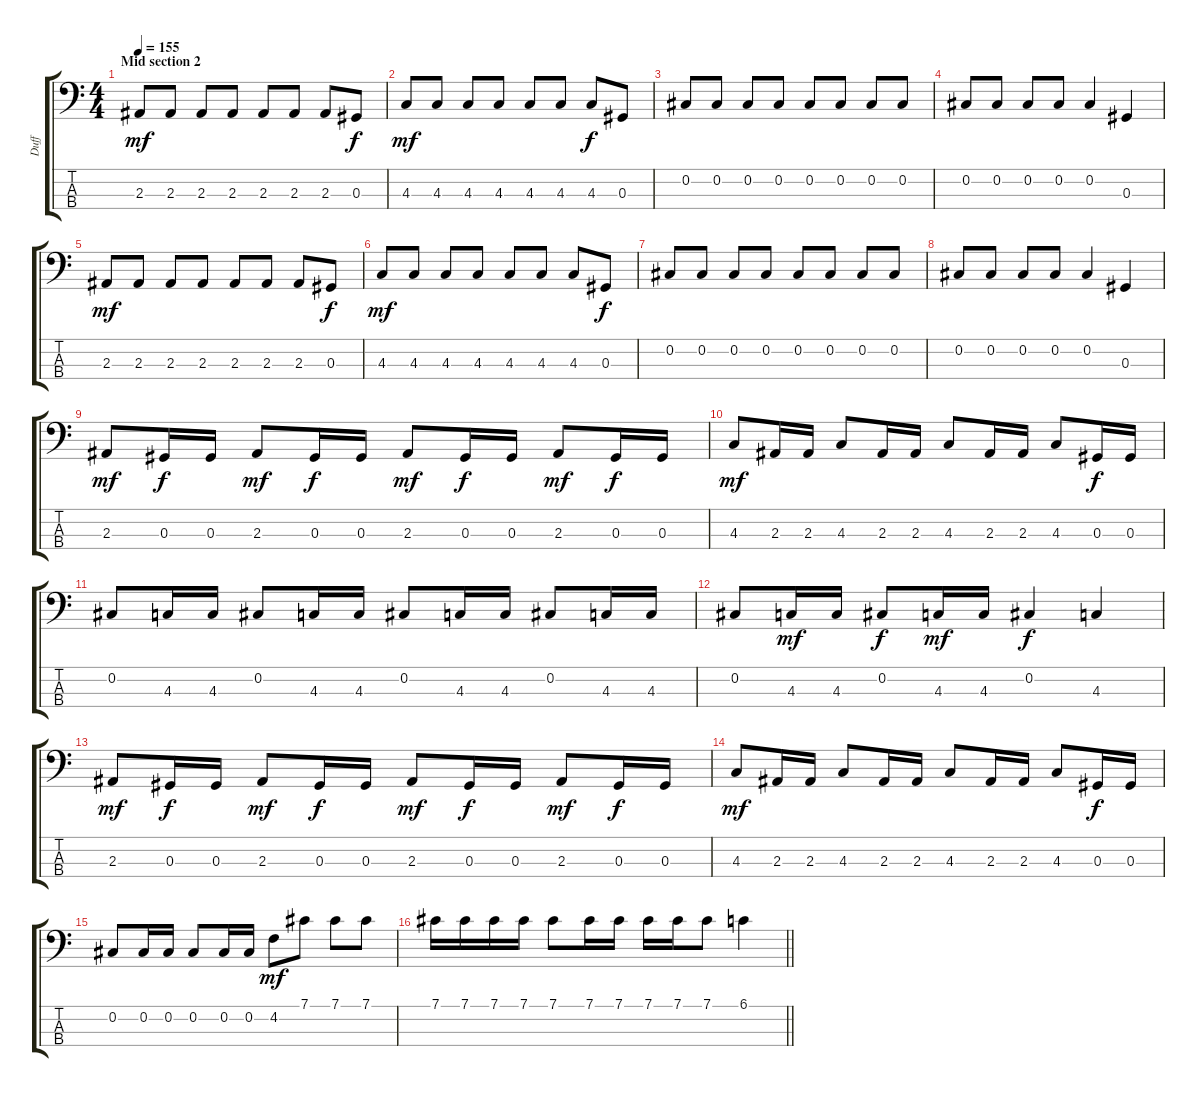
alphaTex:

\track ("Duff" "Duff") {instrument electricbasspick}
\staff {score tabs}
\tuning (Gb2 Db2 Ab1 Eb1) {hide}
\ts (4 4)
\section ("" "Mid section 2")
\tempo 155
\clef f4
\ks c
2.3.8{dy mf} 2.3.8 2.3.8 2.3.8 2.3.8 2.3.8 2.3.8 0.3.8{dy f} |
4.3.8{dy mf} 4.3.8 4.3.8 4.3.8 4.3.8 4.3.8 4.3.8{dy f} 0.3.8 |
0.2.8 0.2.8 0.2.8 0.2.8 0.2.8 0.2.8 0.2.8 0.2.8 |
0.2.8 0.2.8 0.2.8 0.2.8 0.2.4 0.3.4 |
2.3.8{dy mf} 2.3.8 2.3.8 2.3.8 2.3.8 2.3.8 2.3.8 0.3.8{dy f} |
4.3.8{dy mf} 4.3.8 4.3.8 4.3.8 4.3.8 4.3.8 4.3.8 0.3.8{dy f} |
0.2.8 0.2.8 0.2.8 0.2.8 0.2.8 0.2.8 0.2.8 0.2.8 |
0.2.8 0.2.8 0.2.8 0.2.8 0.2.4 0.3.4 |
2.3.8{dy mf} 0.3.16{dy f} 0.3.16 2.3.8{dy mf} 0.3.16{dy f} 0.3.16 2.3.8{dy mf} 0.3.16{dy f} 0.3.16 2.3.8{dy mf} 0.3.16{dy f} 0.3.16 |
4.3.8{dy mf} 2.3.16 2.3.16 4.3.8 2.3.16 2.3.16 4.3.8 2.3.16 2.3.16 4.3.8 0.3.16{dy f} 0.3.16 |
0.2.8 4.3.16 4.3.16 0.2.8 4.3.16 4.3.16 0.2.8 4.3.16 4.3.16 0.2.8 4.3.16 4.3.16 |
0.2.8 4.3.16{dy mf} 4.3.16 0.2.8{dy f} 4.3.16{dy mf} 4.3.16 0.2.4{dy f} 4.3.4 |
2.3.8{dy mf} 0.3.16{dy f} 0.3.16 2.3.8{dy mf} 0.3.16{dy f} 0.3.16 2.3.8{dy mf} 0.3.16{dy f} 0.3.16 2.3.8{dy mf} 0.3.16{dy f} 0.3.16 |
4.3.8{dy mf} 2.3.16 2.3.16 4.3.8 2.3.16 2.3.16 4.3.8 2.3.16 2.3.16 4.3.8 0.3.16{dy f} 0.3.16 |
0.2.8 0.2.16 0.2.16 0.2.8 0.2.16 0.2.16 4.2.8{dy mf} 7.1.8 7.1.8 7.1.8 |
\barLineRight lightlight
7.1.16 7.1.16 7.1.16 7.1.16 7.1.8 7.1.16 7.1.16 7.1.16 7.1.16 7.1.8 6.1.4
